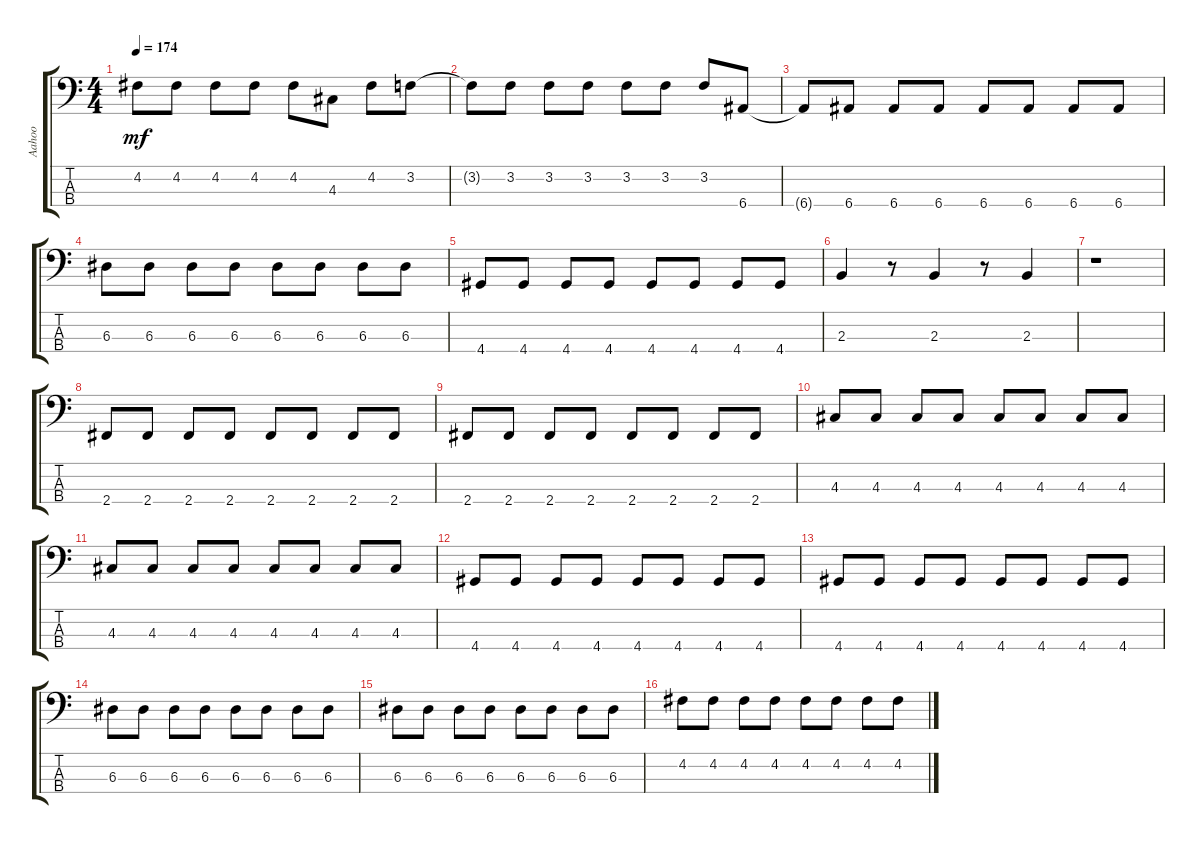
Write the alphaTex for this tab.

\track ("Aahoo" "Aahoo") {instrument electricbassfinger}
\staff {score tabs}
\tuning (G2 D2 A1 E1) {hide}
\ts (4 4)
\tempo 174
\clef f4
\ks c
4.2.8{dy mf} 4.2.8 4.2.8 4.2.8 4.2.8 4.3.8 4.2.8 3.2.8 |
3.2{t}.8 3.2.8 3.2.8 3.2.8 3.2.8 3.2.8 3.2.8 6.4.8 |
6.4{t}.8 6.4.8 6.4.8 6.4.8 6.4.8 6.4.8 6.4.8 6.4.8 |
6.3.8 6.3.8 6.3.8 6.3.8 6.3.8 6.3.8 6.3.8 6.3.8 |
4.4.8 4.4.8 4.4.8 4.4.8 4.4.8 4.4.8 4.4.8 4.4.8 |
2.3.4 r.8 2.3.4 r.8 2.3.4 |
r.1 |
2.4.8 2.4.8 2.4.8 2.4.8 2.4.8 2.4.8 2.4.8 2.4.8 |
2.4.8 2.4.8 2.4.8 2.4.8 2.4.8 2.4.8 2.4.8 2.4.8 |
4.3.8 4.3.8 4.3.8 4.3.8 4.3.8 4.3.8 4.3.8 4.3.8 |
4.3.8 4.3.8 4.3.8 4.3.8 4.3.8 4.3.8 4.3.8 4.3.8 |
4.4.8 4.4.8 4.4.8 4.4.8 4.4.8 4.4.8 4.4.8 4.4.8 |
4.4.8 4.4.8 4.4.8 4.4.8 4.4.8 4.4.8 4.4.8 4.4.8 |
6.3.8 6.3.8 6.3.8 6.3.8 6.3.8 6.3.8 6.3.8 6.3.8 |
6.3.8 6.3.8 6.3.8 6.3.8 6.3.8 6.3.8 6.3.8 6.3.8 |
4.2.8 4.2.8 4.2.8 4.2.8 4.2.8 4.2.8 4.2.8 4.2.8
